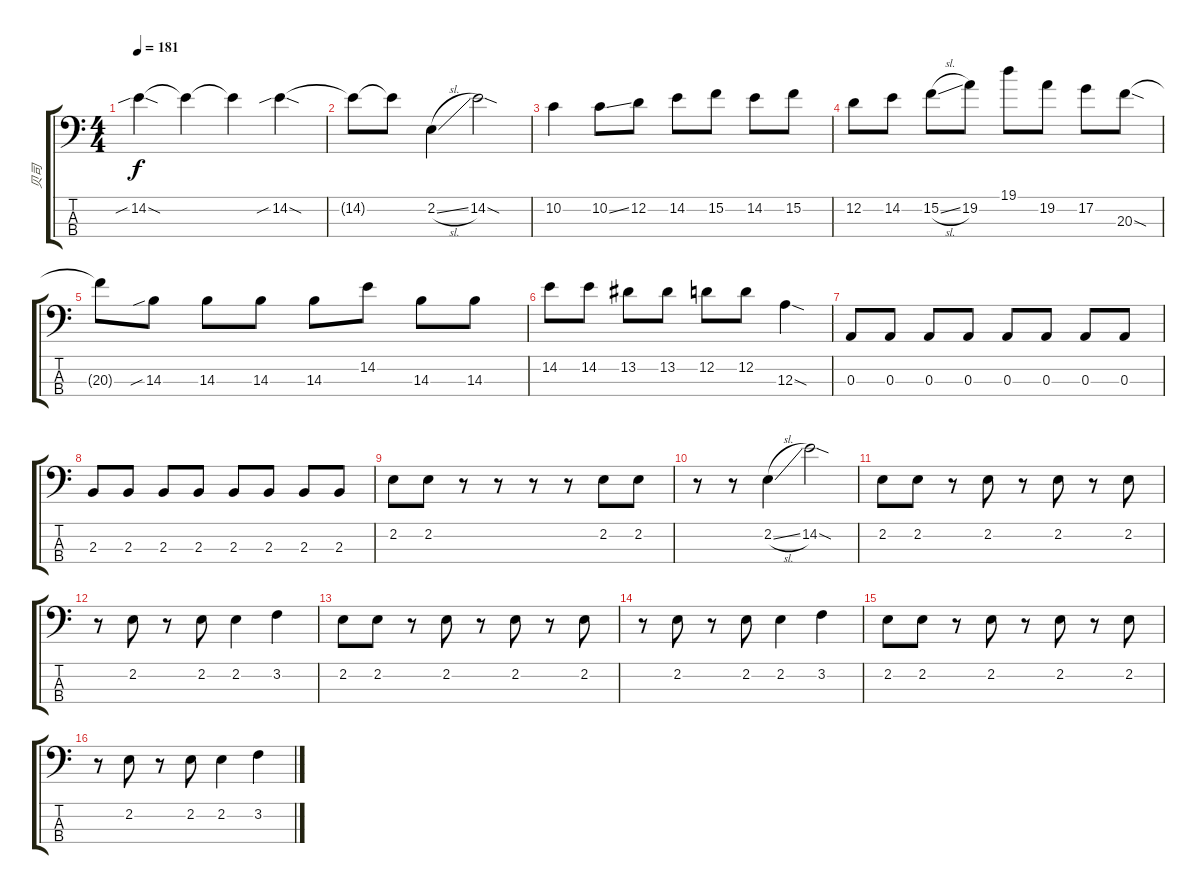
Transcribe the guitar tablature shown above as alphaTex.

\track ("贝司" "贝司") {instrument electricbassfinger}
\staff {score tabs}
\tuning (G2 D2 A1 E1) {hide}
\ts (4 4)
\tempo 181
\clef f4
\ks c
14.2{sib sod}.4{dy f} 14.2{t}.4 14.2{t}.4 14.2{sib sod}.4 |
14.2{t}.8 14.2{t}.8 2.2{sl}.4 14.2{sod}.2 |
10.2.4 10.2{ss}.8 12.2.8 14.2.8 15.2.8 14.2.8 15.2.8 |
12.2.8 14.2.8 15.2{sl}.8 19.2.8 19.1.8 19.2.8 17.2.8 20.3{sod}.8 |
20.3{t}.8 14.3{sib}.8 14.3.8 14.3.8 14.3.8 14.2.8 14.3.8 14.3.8 |
14.2.8 14.2.8 13.2.8 13.2.8 12.2.8 12.2.8 12.3{sod}.4 |
0.3.8 0.3.8 0.3.8 0.3.8 0.3.8 0.3.8 0.3.8 0.3.8 |
2.3.8 2.3.8 2.3.8 2.3.8 2.3.8 2.3.8 2.3.8 2.3.8 |
2.2.8 2.2.8 r.8 r.8 r.8 r.8 2.2.8 2.2.8 |
r.8 r.8 2.2{sl}.4 14.2{sod}.2 |
2.2.8 2.2.8 r.8 2.2.8 r.8 2.2.8 r.8 2.2.8 |
r.8 2.2.8 r.8 2.2.8 2.2.4 3.2.4 |
2.2.8 2.2.8 r.8 2.2.8 r.8 2.2.8 r.8 2.2.8 |
r.8 2.2.8 r.8 2.2.8 2.2.4 3.2.4 |
2.2.8 2.2.8 r.8 2.2.8 r.8 2.2.8 r.8 2.2.8 |
r.8 2.2.8 r.8 2.2.8 2.2.4 3.2.4
